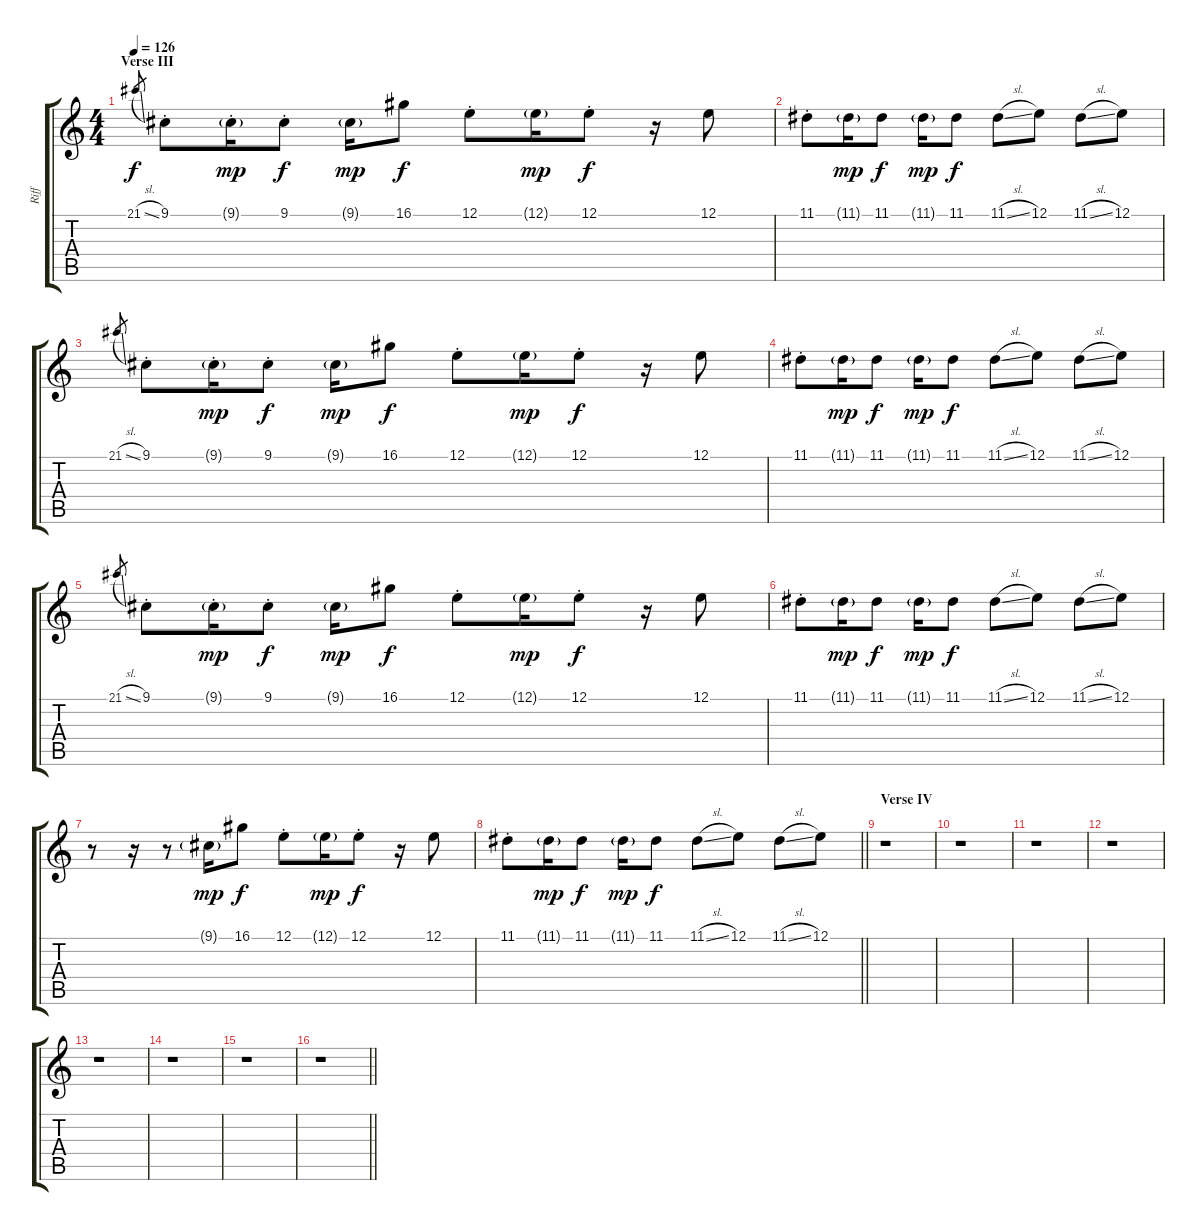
\track ("Riff" "Riff") {instrument altosax}
\staff {score tabs}
\tuning (E4 B3 G3 D3 A2 E2) {hide}
\ts (4 4)
\section ("" "Verse III")
\tempo 126
\clef g2
\ks c
21.1{sl}.8{gr dy f} 9.1{st}.8{volume 10 instrument lead1square} 9.1{g st}.16{dy mp} 9.1{st}.8{dy f} 9.1{g}.16{dy mp} 16.1.8{dy f} 12.1{st}.8 12.1{g}.16{dy mp} 12.1{st}.8{dy f} r.16 12.1.8 |
11.1{st}.8 11.1{g}.16{dy mp} 11.1.8{dy f} 11.1{g}.16{dy mp} 11.1.8{dy f} 11.1{sl}.8 12.1.8 11.1{sl}.8 12.1.8 |
21.1{sl}.8{gr} 9.1{st}.8 9.1{g st}.16{dy mp} 9.1{st}.8{dy f} 9.1{g}.16{dy mp} 16.1.8{dy f} 12.1{st}.8 12.1{g}.16{dy mp} 12.1{st}.8{dy f} r.16 12.1.8 |
11.1{st}.8 11.1{g}.16{dy mp} 11.1.8{dy f} 11.1{g}.16{dy mp} 11.1.8{dy f} 11.1{sl}.8 12.1.8 11.1{sl}.8 12.1.8 |
21.1{sl}.8{gr} 9.1{st}.8 9.1{g st}.16{dy mp} 9.1{st}.8{dy f} 9.1{g}.16{dy mp} 16.1.8{dy f} 12.1{st}.8 12.1{g}.16{dy mp} 12.1{st}.8{dy f} r.16 12.1.8 |
11.1{st}.8 11.1{g}.16{dy mp} 11.1.8{dy f} 11.1{g}.16{dy mp} 11.1.8{dy f} 11.1{sl}.8 12.1.8 11.1{sl}.8 12.1.8 |
r.8 r.16 r.8 9.1{g}.16{dy mp} 16.1.8{dy f} 12.1{st}.8 12.1{g}.16{dy mp} 12.1{st}.8{dy f} r.16 12.1.8 |
\barLineRight lightlight
11.1{st}.8 11.1{g}.16{dy mp} 11.1.8{dy f} 11.1{g}.16{dy mp} 11.1.8{dy f} 11.1{sl}.8 12.1.8 11.1{sl}.8 12.1.8 |
\section ("" "Verse IV")
r.1 |
r.1 |
r.1 |
r.1 |
r.1 |
r.1 |
r.1 |
\barLineRight lightlight
r.1
